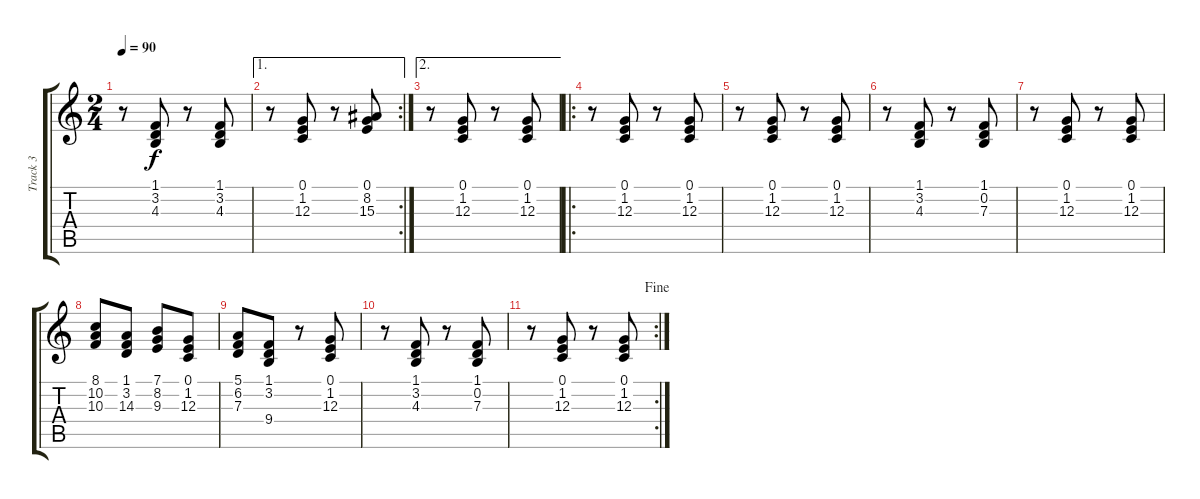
\track ("Track 3" "Track 3") {instrument accordion}
\staff {score tabs}
\tuning (E4 B3 G3 D3 A2 E2) {hide}
\ts (2 4)
\tempo 90
\clef g2
\ks c
r.8{dy f} (1.1 3.2 4.3).8 r.8 (1.1 3.2 4.3).8 |
\ae 1
\rc 2
r.8 (0.1 1.2 12.3).8 r.8 (0.1 8.2 15.3).8 |
\ae 2
r.8 (0.1 1.2 12.3).8 r.8 (0.1 1.2 12.3).8 |
\ro
r.8 (0.1 1.2 12.3).8 r.8 (0.1 1.2 12.3).8 |
r.8 (0.1 1.2 12.3).8 r.8 (0.1 1.2 12.3).8 |
r.8 (1.1 3.2 4.3).8 r.8 (1.1 0.2 7.3).8 |
r.8 (0.1 1.2 12.3).8 r.8 (0.1 1.2 12.3).8 |
(8.1 10.2 10.3).8 (1.1 3.2 14.3).8 (7.1 8.2 9.3).8 (0.1 1.2 12.3).8 |
(5.1 6.2 7.3).8 (1.1 3.2 9.4).8 r.8 (0.1 1.2 12.3).8 |
r.8 (1.1 3.2 4.3).8 r.8 (1.1 0.2 7.3).8 |
\rc 2
\jump fine
r.8 (0.1 1.2 12.3).8 r.8 (0.1 1.2 12.3).8
